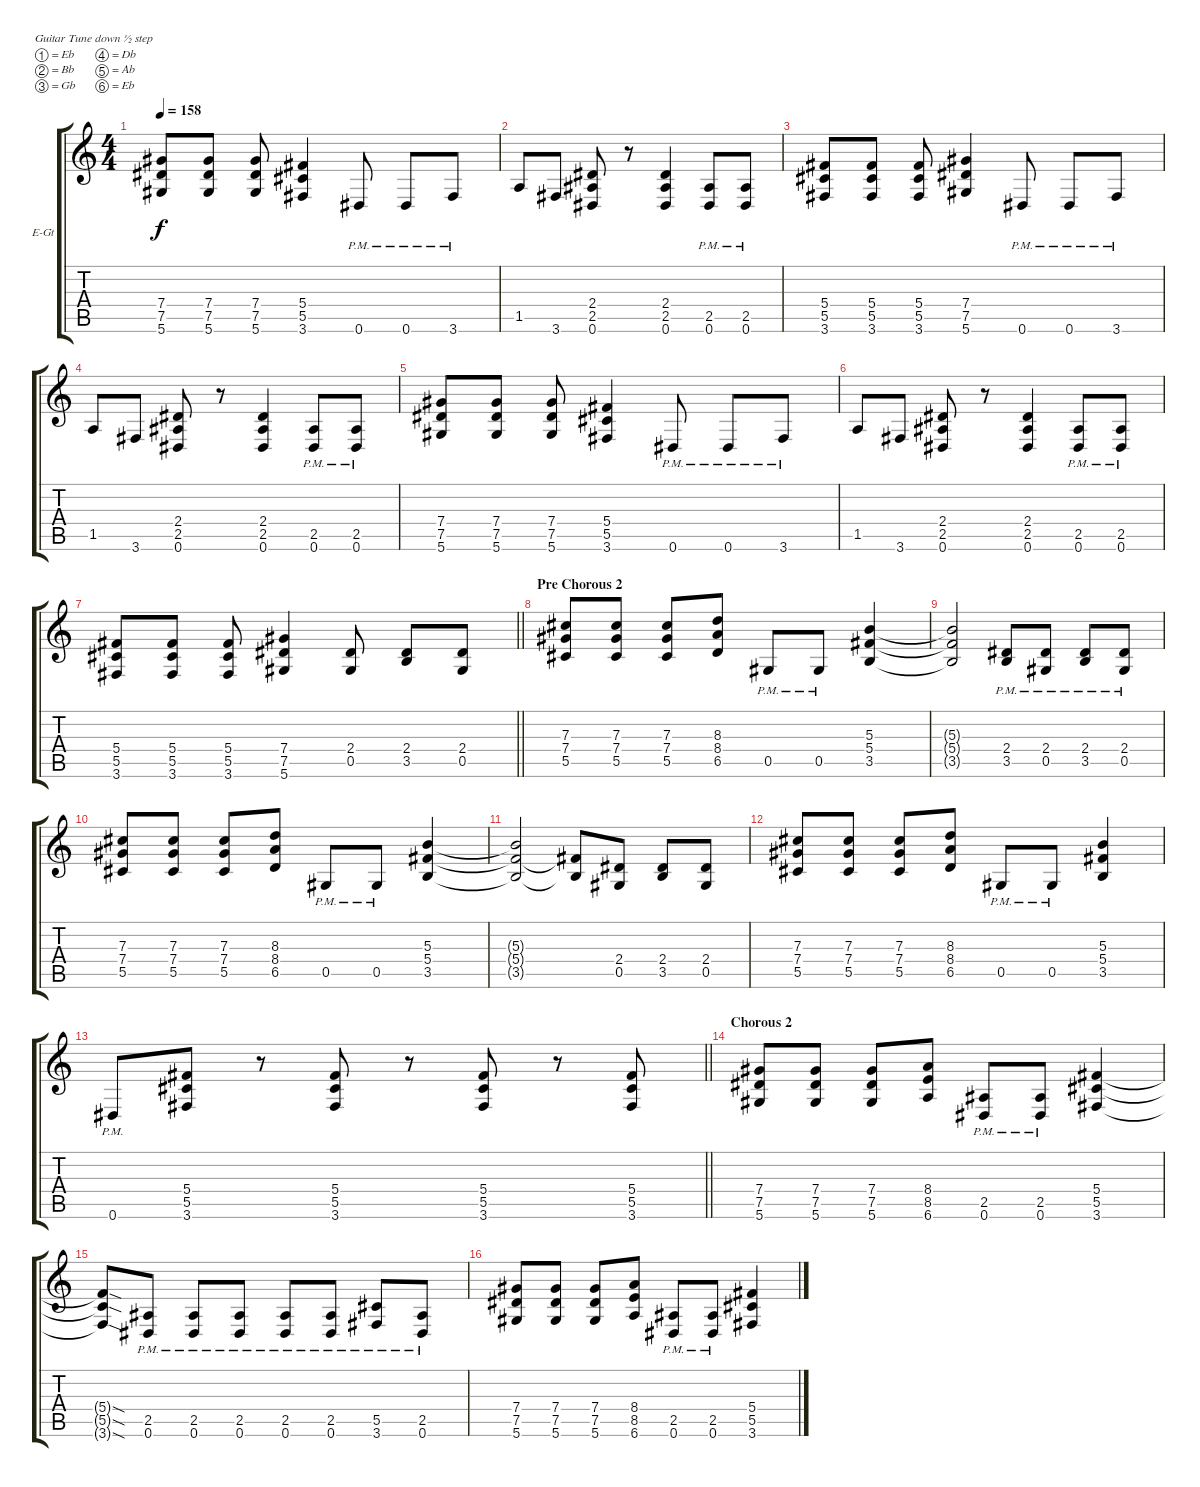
\bracketExtendMode groupsimilarinstruments
\firstSystemTrackNameOrientation horizontal
\otherSystemsTrackNameOrientation horizontal
\track ("Guitar 1" "E-Gt") {instrument distortionguitar}
\staff {score tabs}
\tuning (Eb4 Bb3 Gb3 Db3 Ab2 Eb2)
\ts (4 4)
\tempo 158
\clef g2
\ks c
(7.4 5.6 7.5).8{dy f} (7.4 5.6 7.5).8 (7.4 5.6 7.5).8 (5.4 3.6 5.5).4 0.6{pm}.8 0.6{pm}.8 3.6{pm}.8 |
1.5.8 3.6.8 (2.5 0.6 2.4).8 r.8 (2.5 0.6 2.4).4 (0.6{pm} 2.5{pm}).8 (0.6{pm} 2.5{pm}).8 |
(5.4 3.6 5.5).8 (5.4 3.6 5.5).8 (5.4 3.6 5.5).8 (7.4 5.6 7.5).4 0.6{pm}.8 0.6{pm}.8 3.6{pm}.8 |
1.5.8 3.6.8 (2.5 0.6 2.4).8 r.8 (2.5 0.6 2.4).4 (0.6{pm} 2.5{pm}).8 (0.6{pm} 2.5{pm}).8 |
(7.4 5.6 7.5).8 (7.4 5.6 7.5).8 (7.4 5.6 7.5).8 (5.4 3.6 5.5).4 0.6{pm}.8 0.6{pm}.8 3.6{pm}.8 |
1.5.8 3.6.8 (2.5 0.6 2.4).8 r.8 (2.5 0.6 2.4).4 (0.6{pm} 2.5{pm}).8 (0.6{pm} 2.5{pm}).8 |
\barLineRight lightlight
(5.4 3.6 5.5).8 (5.4 3.6 5.5).8 (5.4 3.6 5.5).8 (7.4 5.6 7.5).4 (0.5 2.4).8 (3.5 2.4).8 (0.5 2.4).8 |
\section ("" "Pre Chorous 2")
(7.4 5.5 7.3).8 (7.4 5.5 7.3).8 (7.4 5.5 7.3).8 (8.4 6.5 8.3).8 0.5{pm}.8 0.5{pm}.8 (5.4 3.5 5.3).4 |
(5.4{t} 3.5{t} 5.3{t}).2 (3.5 2.4{pm}).8 (0.5 2.4{pm}).8 (3.5 2.4{pm}).8 (0.5 2.4{pm}).8 |
(7.4 5.5 7.3).8 (7.4 5.5 7.3).8 (7.4 5.5 7.3).8 (8.4 6.5 8.3).8 0.5{pm}.8 0.5{pm}.8 (5.4 3.5 5.3).4 |
(5.4{t} 3.5{t} 5.3{t}).2 (5.4{t} 3.5{t}).8 (0.5 2.4).8 (3.5 2.4).8 (0.5 2.4).8 |
(7.4 5.5 7.3).8 (7.4 5.5 7.3).8 (7.4 5.5 7.3).8 (8.4 6.5 8.3).8 0.5{pm}.8 0.5{pm}.8 (5.4 3.5 5.3).4 |
\barLineRight lightlight
0.6{pm}.8 (5.4 5.5 3.6).8 r.8 (5.4 5.5 3.6).8 r.8 (5.4 5.5 3.6).8 r.8 (5.4 5.5 3.6).8 |
\section ("" "Chorous 2")
(7.5 5.6 7.4).8 (7.5 5.6 7.4).8 (7.5 5.6 7.4).8 (8.5 6.6 8.4).8 (0.6{pm} 2.5{pm}).8 (0.6{pm} 2.5{pm}).8 (5.5 3.6 5.4).4 |
(5.5{sod t} 3.6{sod t} 5.4{sod t}).8 (0.6{pm} 2.5{pm}).8 (0.6{pm} 2.5{pm}).8 (0.6{pm} 2.5{pm}).8 (0.6{pm} 2.5{pm}).8 (0.6{pm} 2.5{pm}).8 (5.5{pm} 3.6{pm}).8 (0.6{pm} 2.5{pm}).8 |
(7.5 5.6 7.4).8 (7.5 5.6 7.4).8 (7.5 5.6 7.4).8 (8.5 6.6 8.4).8 (0.6{pm} 2.5{pm}).8 (0.6{pm} 2.5{pm}).8 (5.5 3.6 5.4).4
